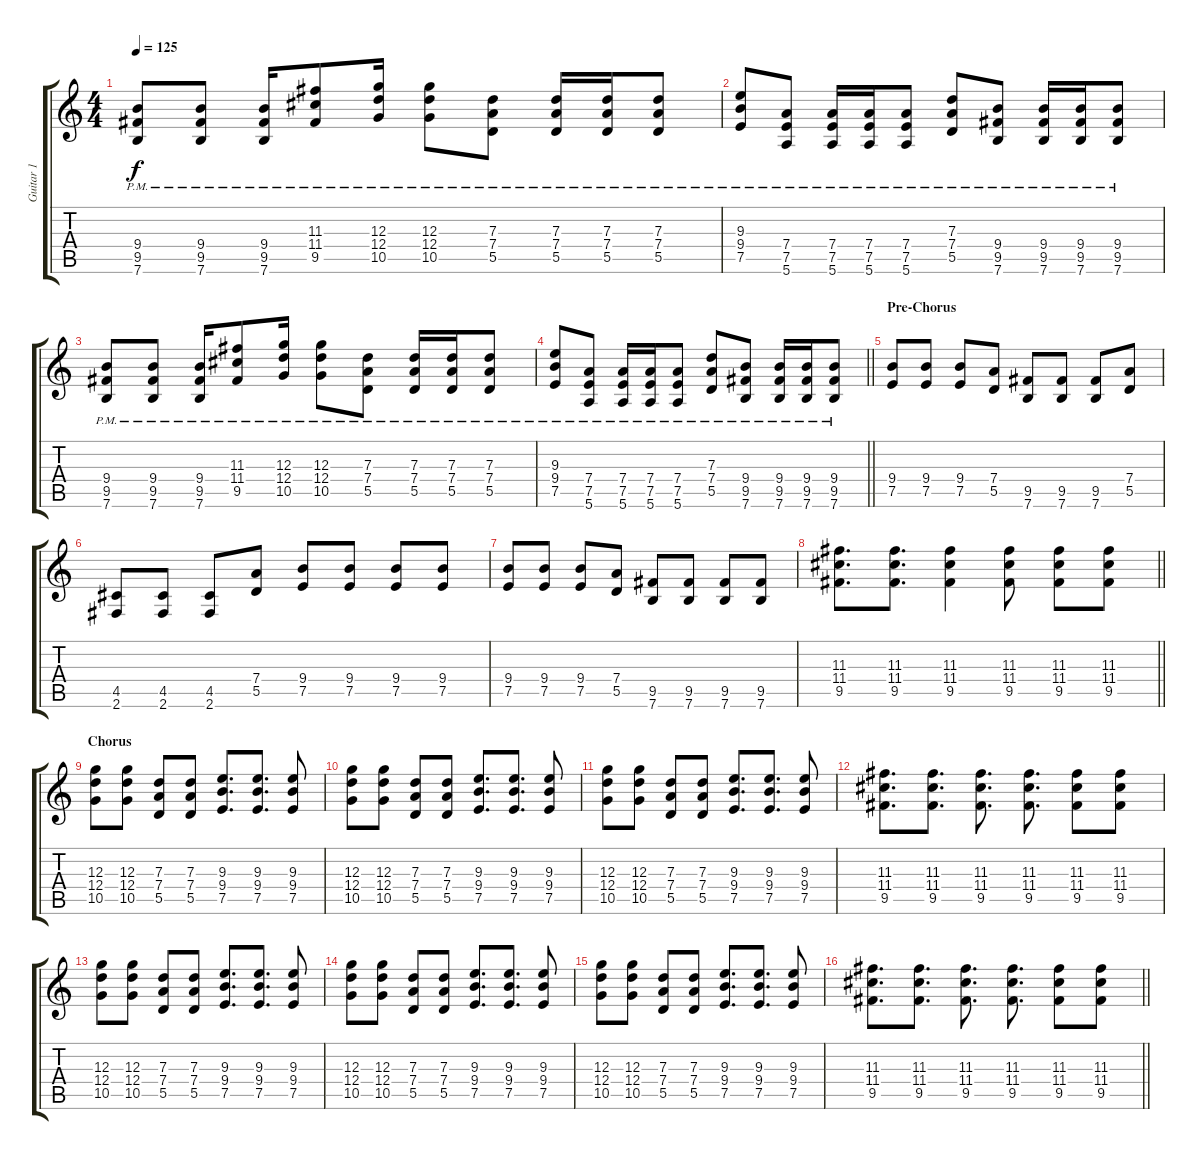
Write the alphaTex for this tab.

\track ("Guitar 1" "Guitar 1") {instrument distortionguitar}
\staff {score tabs}
\tuning (E4 B3 G3 D3 A2 E2) {hide}
\ts (4 4)
\tempo 125
\clef g2
\ks c
(9.4{pm} 9.5{pm} 7.6{pm}).8{dy f} (9.4{pm} 9.5{pm} 7.6{pm}).8 (9.4{pm} 9.5{pm} 7.6{pm}).16 (11.3{pm} 11.4{pm} 9.5{pm}).8 (12.3{pm} 12.4{pm} 10.5{pm}).16 (12.3{pm} 12.4{pm} 10.5{pm}).8 (7.3{pm} 7.4{pm} 5.5{pm}).8 (7.3{pm} 7.4{pm} 5.5{pm}).16 (7.3{pm} 7.4{pm} 5.5{pm}).16 (7.3{pm} 7.4{pm} 5.5{pm}).8 |
(9.3{pm} 9.4{pm} 7.5{pm}).8 (7.4{pm} 7.5{pm} 5.6{pm}).8 (7.4{pm} 7.5{pm} 5.6{pm}).16 (7.4{pm} 7.5{pm} 5.6{pm}).16 (7.4{pm} 7.5{pm} 5.6{pm}).8 (7.3{pm} 7.4{pm} 5.5{pm}).8 (9.4{pm} 9.5{pm} 7.6{pm}).8 (9.4{pm} 9.5{pm} 7.6{pm}).16 (9.4{pm} 9.5{pm} 7.6{pm}).16 (9.4{pm} 9.5{pm} 7.6{pm}).8 |
(9.4{pm} 9.5{pm} 7.6{pm}).8 (9.4{pm} 9.5{pm} 7.6{pm}).8 (9.4{pm} 9.5{pm} 7.6{pm}).16 (11.3{pm} 11.4{pm} 9.5{pm}).8 (12.3{pm} 12.4{pm} 10.5{pm}).16 (12.3{pm} 12.4{pm} 10.5{pm}).8 (7.3{pm} 7.4{pm} 5.5{pm}).8 (7.3{pm} 7.4{pm} 5.5{pm}).16 (7.3{pm} 7.4{pm} 5.5{pm}).16 (7.3{pm} 7.4{pm} 5.5{pm}).8 |
\barLineRight lightlight
(9.3{pm} 9.4{pm} 7.5{pm}).8 (7.4{pm} 7.5{pm} 5.6{pm}).8 (7.4{pm} 7.5{pm} 5.6{pm}).16 (7.4{pm} 7.5{pm} 5.6{pm}).16 (7.4{pm} 7.5{pm} 5.6{pm}).8 (7.3{pm} 7.4{pm} 5.5{pm}).8 (9.4{pm} 9.5{pm} 7.6{pm}).8 (9.4{pm} 9.5{pm} 7.6{pm}).16 (9.4{pm} 9.5{pm} 7.6{pm}).16 (9.4{pm} 9.5{pm} 7.6{pm}).8 |
\section ("" "Pre-Chorus")
(9.4 7.5).8 (9.4 7.5).8 (9.4 7.5).8 (7.4 5.5).8 (9.5 7.6).8 (9.5 7.6).8 (9.5 7.6).8 (7.4 5.5).8 |
(4.5 2.6).8 (4.5 2.6).8 (4.5 2.6).8 (7.4 5.5).8 (9.4 7.5).8 (9.4 7.5).8 (9.4 7.5).8 (9.4 7.5).8 |
(9.4 7.5).8 (9.4 7.5).8 (9.4 7.5).8 (7.4 5.5).8 (9.5 7.6).8 (9.5 7.6).8 (9.5 7.6).8 (9.5 7.6).8 |
\barLineRight lightlight
(11.3 11.4 9.5).8{d} (11.3 11.4 9.5).8{d} (11.3 11.4 9.5).4 (11.3 11.4 9.5).8 (11.3 11.4 9.5).8 (11.3 11.4 9.5).8 |
\section ("" "Chorus")
(12.3 12.4 10.5).8 (12.3 12.4 10.5).8 (7.3 7.4 5.5).8 (7.3 7.4 5.5).8 (9.3 9.4 7.5).8{d} (9.3 9.4 7.5).8{d} (9.3 9.4 7.5).8 |
(12.3 12.4 10.5).8 (12.3 12.4 10.5).8 (7.3 7.4 5.5).8 (7.3 7.4 5.5).8 (9.3 9.4 7.5).8{d} (9.3 9.4 7.5).8{d} (9.3 9.4 7.5).8 |
(12.3 12.4 10.5).8 (12.3 12.4 10.5).8 (7.3 7.4 5.5).8 (7.3 7.4 5.5).8 (9.3 9.4 7.5).8{d} (9.3 9.4 7.5).8{d} (9.3 9.4 7.5).8 |
(11.3 11.4 9.5).8{d} (11.3 11.4 9.5).8{d} (11.3 11.4 9.5).8{d} (11.3 11.4 9.5).8{d} (11.3 11.4 9.5).8 (11.3 11.4 9.5).8 |
(12.3 12.4 10.5).8 (12.3 12.4 10.5).8 (7.3 7.4 5.5).8 (7.3 7.4 5.5).8 (9.3 9.4 7.5).8{d} (9.3 9.4 7.5).8{d} (9.3 9.4 7.5).8 |
(12.3 12.4 10.5).8 (12.3 12.4 10.5).8 (7.3 7.4 5.5).8 (7.3 7.4 5.5).8 (9.3 9.4 7.5).8{d} (9.3 9.4 7.5).8{d} (9.3 9.4 7.5).8 |
(12.3 12.4 10.5).8 (12.3 12.4 10.5).8 (7.3 7.4 5.5).8 (7.3 7.4 5.5).8 (9.3 9.4 7.5).8{d} (9.3 9.4 7.5).8{d} (9.3 9.4 7.5).8 |
\barLineRight lightlight
(11.3 11.4 9.5).8{d} (11.3 11.4 9.5).8{d} (11.3 11.4 9.5).8{d} (11.3 11.4 9.5).8{d} (11.3 11.4 9.5).8 (11.3 11.4 9.5).8
